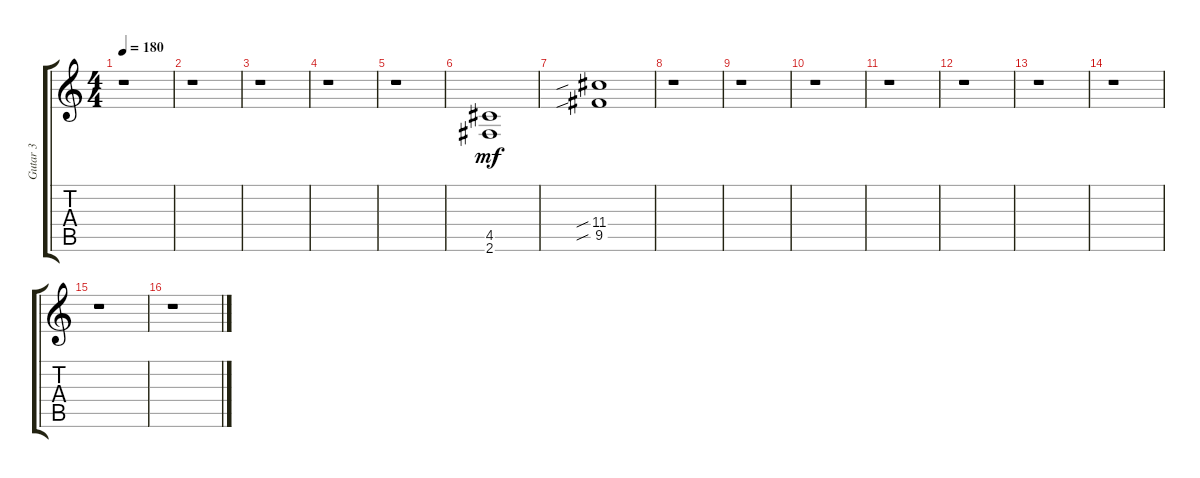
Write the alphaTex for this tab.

\track ("Gutar 3" "Gutar 3") {instrument overdrivenguitar}
\staff {score tabs}
\tuning (E4 B3 G3 D3 A2 E2) {hide}
\ts (4 4)
\tempo 180
\clef g2
\ks c
r.1{dy mf} |
r.1 |
r.1 |
r.1 |
r.1 |
(4.5 2.6).1 |
(11.4{sib} 9.5{sib}).1 |
r.1 |
r.1 |
r.1 |
r.1 |
r.1 |
r.1 |
r.1 |
r.1 |
r.1
